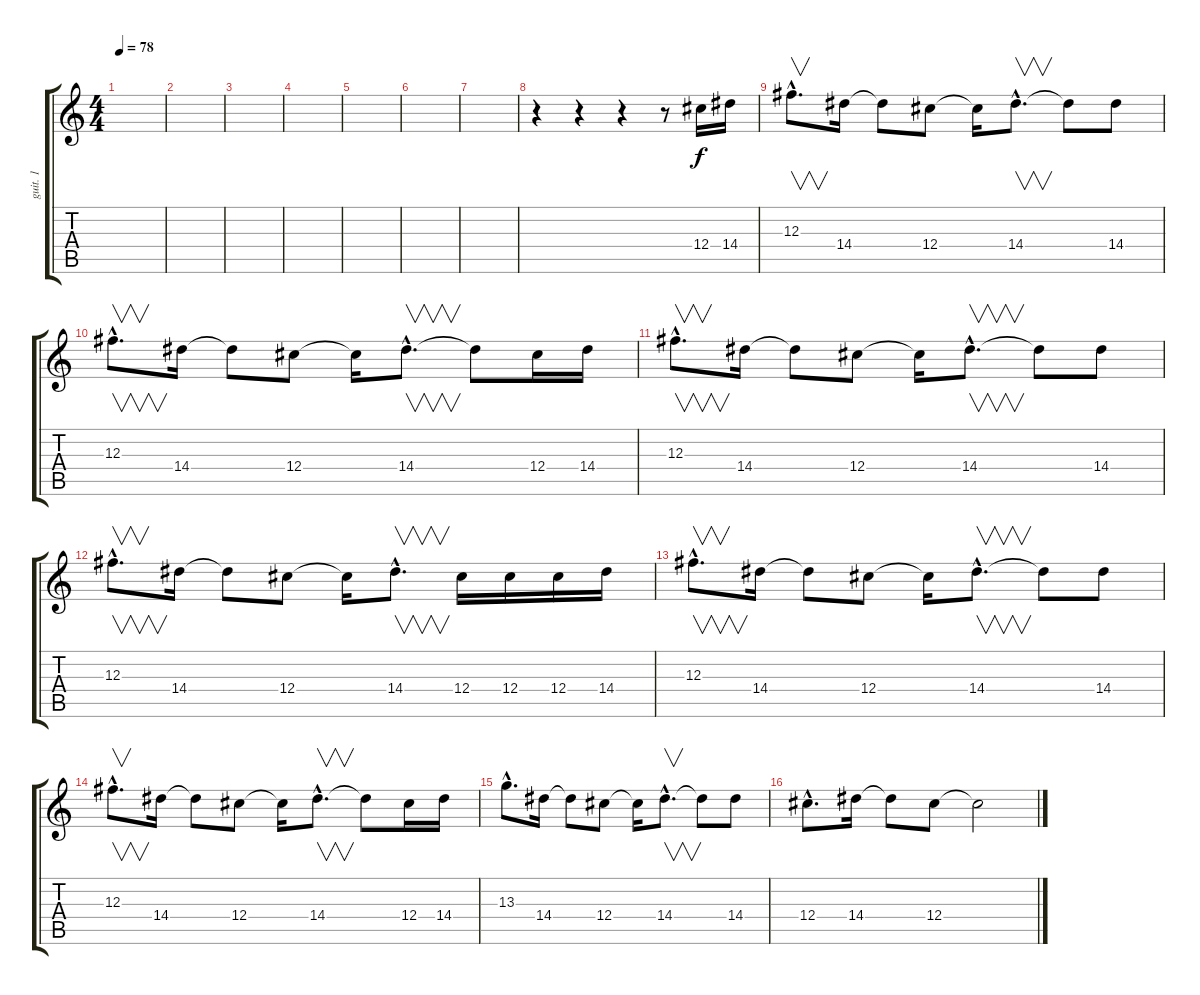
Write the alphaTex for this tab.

\track ("guit. 1" "guit. 1") {instrument distortionguitar}
\staff {score tabs}
\tuning (Eb4 Bb3 Gb3 Db3 Ab2 Eb2) {hide}
\ts (4 4)
\tempo 78
\clef g2
\ks c
|
|
|
|
|
|
|
r.4 r.4 r.4 r.8{volume 16 instrument overdrivenguitar} 12.4.16 14.4.16 |
12.3{hac}.8{v d} 14.4.16 14.4{t}.8 12.4.8 12.4{t}.16 14.4{hac}.8{v d} 14.4{t}.8 14.4.8 |
12.3{hac}.8{v d} 14.4.16 14.4{t}.8 12.4.8 12.4{t}.16 14.4{hac}.8{v d} 14.4{t}.8 12.4.16 14.4.16 |
12.3{hac}.8{v d volume 16 instrument overdrivenguitar} 14.4.16 14.4{t}.8 12.4.8 12.4{t}.16 14.4{hac}.8{v d} 14.4{t}.8 14.4.8 |
12.3{hac}.8{v d} 14.4.16 14.4{t}.8 12.4.8 12.4{t}.16 14.4{hac}.8{v d} 12.4.16 12.4.16 12.4.16 14.4.16 |
12.3{hac}.8{v d volume 16 instrument overdrivenguitar} 14.4.16 14.4{t}.8 12.4.8 12.4{t}.16 14.4{hac}.8{v d} 14.4{t}.8 14.4.8 |
12.3{hac}.8{v d} 14.4.16 14.4{t}.8 12.4.8 12.4{t}.16 14.4{hac}.8{v d} 14.4{t}.8 12.4.16 14.4.16 |
13.3{hac}.8{d} 14.4.16 14.4{t}.8 12.4.8 12.4{t}.16 14.4{hac}.8{v d} 14.4{t}.8 14.4.8 |
12.4{hac}.8{d} 14.4.16 14.4{t}.8 12.4.8 12.4{t}.2
